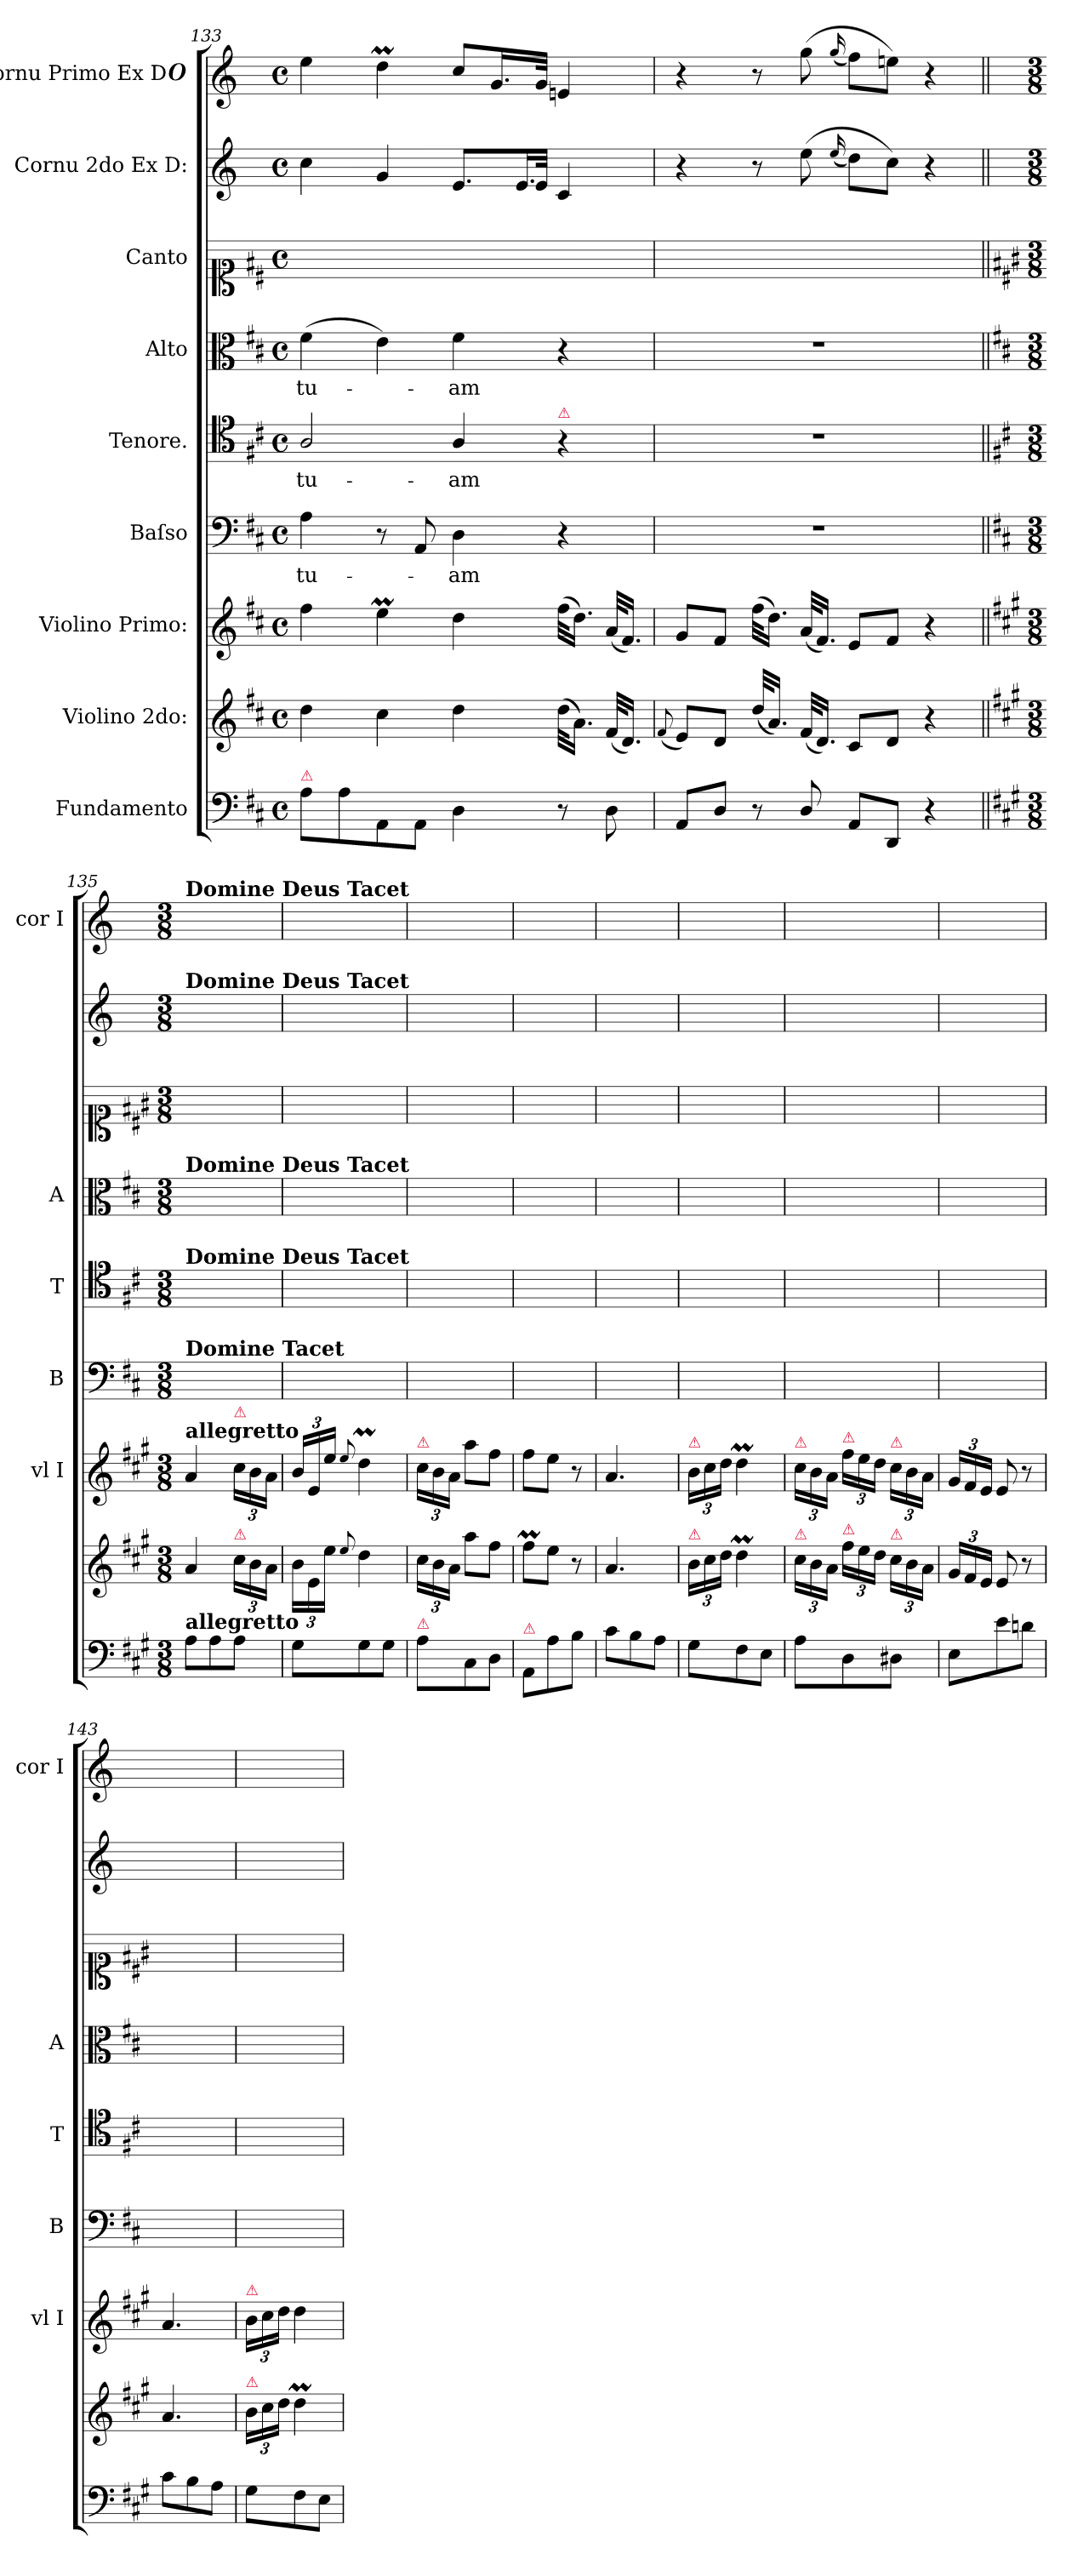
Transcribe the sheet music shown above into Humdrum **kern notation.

**kern	**dynam	**kern	**kern	**kern	**text	**kern	**text	**kern	**text	**kern	**kern	**kern
*part9	*part9	*part8	*part7	*part6	*part6	*part5	*part5	*part4	*part4	*part3	*part2	*part1
*staff9	*staff9	*staff8	*staff7	*staff6	*staff6	*staff5	*staff5	*staff4	*staff4	*staff3	*staff2	*staff1
*I"Fundamento	*	*I"Violino 2do:	*I"Violino Primo:	*I"Baſso	*	*I"Tenore.	*	*I"Alto	*	*I"Canto	*I"Cornu 2do Ex D:	*I"Cornu Primo Ex D#
*	*	*	*I'vl I	*I'B	*	*I'T	*	*I'A	*	*	*	*I'cor I
*clefF4	*	*clefG2	*clefG2	*clefF4	*	*clefC4	*	*clefC3	*	*clefC1	*clefG2	*clefG2
*	*	*	*	*	*	*	*	*	*	*	*ITrd6c10	*ITrd6c10
*k[f#c#]	*	*k[f#c#]	*k[f#c#]	*k[f#c#]	*	*k[f#c#]	*	*k[f#c#]	*	*k[f#c#]	*k[f#c#]	*k[f#c#]
*M4/4	*	*M4/4	*M4/4	*M4/4	*	*M4/4	*	*M4/4	*	*M4/4	*M4/4	*M4/4
*met(c)	*	*met(c)	*met(c)	*met(c)	*	*met(c)	*	*met(c)	*	*met(c)	*met(c)	*met(c)
=133	=133	=133	=133	=133	=133	=133	=133	=133	=133	=133	=133	=133
!LO:TX:a:color=crimson:t=⚠	!	!	!	!	!	!	!	!	!	!	!	!
8A\L	.	4dd\	4ff#\	4A\	tu-	2A/	tu-	(4f#\	tu-	1ryy	4d\	4f#\
8A\	.	.	.	.	.	.	.	.	.	.	.	.
8AA\	.	4cc#\	4eeM\	8r	.	.	.	4e\)	.	.	4A/	4eM\
8AA\J	.	.	.	8AA/	.	.	.	.	.	.	.	.
4D\	.	4dd\	4dd\	4D\	-am	4A/	-am	4f#\	-am	.	8.F#/L	8d/L
.	.	.	.	.	.	.	.	.	.	.	.	16.A/L
!	!	!	!	!	!	!	!	!	!	!	!LO:N:vis=16.	!
.	.	.	.	.	.	.	.	.	.	.	32F#/L	.
.	.	.	.	.	.	.	.	.	.	.	32F#/JJk	32A/JJk
!	!	!	!	!	!	!LO:TX:a:color=crimson:t=⚠	!	!	!	!	!	!
!	!LO:DY:a	!	!	!	!	!	!	!	!	!	!	!
8r	pia	(32dd\KLL	(32ff#\KLL	4r	.	4r	.	4r	.	.	4D/	4F#X/
.	.	16.a\JJ)	16.dd\JJ)	.	.	.	.	.	.	.	.	.
8D\	.	(32f#/KLL	(32a/KLL	.	.	.	.	.	.	.	.	.
.	.	16.d/JJ)	16.f#/JJ)	.	.	.	.	.	.	.	.	.
=134	=134	=134	=134	=134	=134	=134	=134	=134	=134	=134	=134	=134
.	.	(8qqf#/	.	.	.	.	.	.	.	.	.	.
8AA/L	.	8e/L)	8g/L	1r	.	1r	.	1r	.	1ryy	4r	4r
8D/J	.	8d/J	8f#/J	.	.	.	.	.	.	.	.	.
8r	.	(32dd/KLL	(32ff#\KLL	.	.	.	.	.	.	.	8r	8r
.	.	16.a/JJ)	16.dd\JJ)	.	.	.	.	.	.	.	.	.
8D/	.	(32f#/KLL	(32a/KLL	.	.	.	.	.	.	.	(8f#\	(8a\
.	.	16.d/JJ)	16.f#/JJ)	.	.	.	.	.	.	.	.	.
.	.	.	.	.	.	.	.	.	.	.	(16qqf#/	(16qqa/
8AA/L	.	8c#/L	8e/L	.	.	.	.	.	.	.	8e\L)	8g\L)
8DD/J	.	8d/J	8f#/J	.	.	.	.	.	.	.	8d\J)	8f#X\J)
4r	.	4r	4r	.	.	.	.	.	.	.	4r	4r
=135||	=135||	=135||	=135||	=135||	=135||	=135||	=135||	=135||	=135||	=135||	=135||	=135||
*k[f#c#g#]	*	*k[f#c#g#]	*k[f#c#g#]	*k[f#c#]	*	*k[f#c#]	*	*k[f#c#]	*	*k[f#c#g#]	*k[f#c#]	*k[f#c#]
*M3/8	*	*M3/8	*M3/8	*M3/8	*	*M3/8	*	*M3/8	*	*M3/8	*M3/8	*M3/8
!	!	!	!	!	!	!	!	!	!	!	!	!LO:TX:a:B:t=Domine Deus Tacet
!	!	!	!	!	!	!	!	!	!	!	!LO:TX:a:B:t=Domine Deus Tacet	!
!	!	!	!	!	!	!	!	!LO:TX:a:B:t=Domine Deus Tacet	!	!	!	!
!	!	!	!	!	!	!LO:TX:a:B:t=Domine Deus Tacet	!	!	!	!	!	!
!	!	!	!	!LO:TX:a:B:t=Domine Tacet	!	!	!	!	!	!	!	!
!	!	!	!LO:TX:a:B:t=allegretto	!	!	!	!	!	!	!	!	!
!LO:TX:a:B:t=allegretto	!	!	!	!	!	!	!	!	!	!	!	!
8A\L	.	4a/	4a/	4.ryy	.	4.ryy	.	4.ryy	.	4.ryy	4.ryy	4.ryy
8A\	.	.	.	.	.	.	.	.	.	.	.	.
!	!	!	!LO:TX:a:color=crimson:t=⚠	!	!	!	!	!	!	!	!	!
!	!	!LO:TX:a:color=crimson:t=⚠	!	!	!	!	!	!	!	!	!	!
8A\J	.	24cc#\LL	24cc#\LL	.	.	.	.	.	.	.	.	.
.	.	24b\	24b\	.	.	.	.	.	.	.	.	.
.	.	24a\JJ	24a\JJ	.	.	.	.	.	.	.	.	.
=136	=136	=136	=136	=136	=136	=136	=136	=136	=136	=136	=136	=136
8G#\L	.	24b\LL	24b/LL	4.ryy	.	4.ryy	.	4.ryy	.	4.ryy	4.ryy	4.ryy
.	.	24e\	24e/	.	.	.	.	.	.	.	.	.
.	.	24ee\JJ	24ee/JJ	.	.	.	.	.	.	.	.	.
.	.	8qqee/	8qqee/	.	.	.	.	.	.	.	.	.
8G#\	.	4dd\	4ddM\	.	.	.	.	.	.	.	.	.
8G#\J	.	.	.	.	.	.	.	.	.	.	.	.
=137	=137	=137	=137	=137	=137	=137	=137	=137	=137	=137	=137	=137
!	!	!	!LO:TX:a:color=crimson:t=⚠	!	!	!	!	!	!	!	!	!
!LO:TX:a:color=crimson:t=⚠	!	!	!	!	!	!	!	!	!	!	!	!
8A\L	.	24cc#\LL	24cc#\LL	4.ryy	.	4.ryy	.	4.ryy	.	4.ryy	4.ryy	4.ryy
.	.	24b\	24b\	.	.	.	.	.	.	.	.	.
.	.	24a\JJ	24a\JJ	.	.	.	.	.	.	.	.	.
8C#\	.	8aa\L	8aa\L	.	.	.	.	.	.	.	.	.
8D\J	.	8ff#\J	8ff#\J	.	.	.	.	.	.	.	.	.
=138	=138	=138	=138	=138	=138	=138	=138	=138	=138	=138	=138	=138
!LO:TX:a:color=crimson:t=⚠	!	!	!	!	!	!	!	!	!	!	!	!
8AA\L	.	8ff#M\L	8ff#\L	4.ryy	.	4.ryy	.	4.ryy	.	4.ryy	4.ryy	4.ryy
8A\	.	8ee\J	8ee\J	.	.	.	.	.	.	.	.	.
8B\J	.	8r	8r	.	.	.	.	.	.	.	.	.
!!LO:LB:g=z
=139	=139	=139	=139	=139	=139	=139	=139	=139	=139	=139	=139	=139
8c#\L	.	4.a/	4.a/	4.ryy	.	4.ryy	.	4.ryy	.	4.ryy	4.ryy	4.ryy
8B\	.	.	.	.	.	.	.	.	.	.	.	.
8A\J	.	.	.	.	.	.	.	.	.	.	.	.
=140	=140	=140	=140	=140	=140	=140	=140	=140	=140	=140	=140	=140
!	!	!	!LO:TX:a:color=crimson:t=⚠	!	!	!	!	!	!	!	!	!
!	!	!LO:TX:a:color=crimson:t=⚠	!	!	!	!	!	!	!	!	!	!
8G#\L	.	24b\LL	24b\LL	4.ryy	.	4.ryy	.	4.ryy	.	4.ryy	4.ryy	4.ryy
.	.	24cc#\	24cc#\	.	.	.	.	.	.	.	.	.
.	.	24dd\JJ	24dd\JJ	.	.	.	.	.	.	.	.	.
8F#\	.	4ddM\	4ddM\	.	.	.	.	.	.	.	.	.
8E\J	.	.	.	.	.	.	.	.	.	.	.	.
=141	=141	=141	=141	=141	=141	=141	=141	=141	=141	=141	=141	=141
!	!	!	!LO:TX:a:color=crimson:t=⚠	!	!	!	!	!	!	!	!	!
!	!	!LO:TX:a:color=crimson:t=⚠	!	!	!	!	!	!	!	!	!	!
8A\L	.	24cc#\LL	24cc#\LL	4.ryy	.	4.ryy	.	4.ryy	.	4.ryy	4.ryy	4.ryy
.	.	24b\	24b\	.	.	.	.	.	.	.	.	.
.	.	24a\JJ	24a\JJ	.	.	.	.	.	.	.	.	.
!	!	!	!LO:TX:a:color=crimson:t=⚠	!	!	!	!	!	!	!	!	!
!	!	!LO:TX:a:color=crimson:t=⚠	!	!	!	!	!	!	!	!	!	!
8D\	.	24ff#\LL	24ff#\LL	.	.	.	.	.	.	.	.	.
.	.	24ee\	24ee\	.	.	.	.	.	.	.	.	.
.	.	24dd\JJ	24dd\JJ	.	.	.	.	.	.	.	.	.
!	!	!	!LO:TX:a:color=crimson:t=⚠	!	!	!	!	!	!	!	!	!
!	!	!LO:TX:a:color=crimson:t=⚠	!	!	!	!	!	!	!	!	!	!
8D#X\J	.	24cc#\LL	24cc#\LL	.	.	.	.	.	.	.	.	.
.	.	24b\	24b\	.	.	.	.	.	.	.	.	.
.	.	24a\JJ	24a\JJ	.	.	.	.	.	.	.	.	.
=142	=142	=142	=142	=142	=142	=142	=142	=142	=142	=142	=142	=142
8E\L	.	24g#/LL	24g#/LL	4.ryy	.	4.ryy	.	4.ryy	.	4.ryy	4.ryy	4.ryy
.	.	24f#/	24f#/	.	.	.	.	.	.	.	.	.
.	.	24e/JJ	24e/JJ	.	.	.	.	.	.	.	.	.
8e\	.	8e/	8e/	.	.	.	.	.	.	.	.	.
8dn\J	.	8r	8r	.	.	.	.	.	.	.	.	.
=143	=143	=143	=143	=143	=143	=143	=143	=143	=143	=143	=143	=143
8c#\L	.	4.a/	4.a/	4.ryy	.	4.ryy	.	4.ryy	.	4.ryy	4.ryy	4.ryy
8B\	.	.	.	.	.	.	.	.	.	.	.	.
8A\J	.	.	.	.	.	.	.	.	.	.	.	.
=144	=144	=144	=144	=144	=144	=144	=144	=144	=144	=144	=144	=144
!	!	!	!LO:TX:a:color=crimson:t=⚠	!	!	!	!	!	!	!	!	!
!	!	!LO:TX:a:color=crimson:t=⚠	!	!	!	!	!	!	!	!	!	!
8G#\L	.	24b\LL	24b\LL	4.ryy	.	4.ryy	.	4.ryy	.	4.ryy	4.ryy	4.ryy
.	.	24cc#\	24cc#\	.	.	.	.	.	.	.	.	.
.	.	24dd\JJ	24dd\JJ	.	.	.	.	.	.	.	.	.
8F#\	.	4ddM\	4dd\	.	.	.	.	.	.	.	.	.
8E\J	.	.	.	.	.	.	.	.	.	.	.	.
=	=	=	=	=	=	=	=	=	=	=	=	=
*-	*-	*-	*-	*-	*-	*-	*-	*-	*-	*-	*-	*-
